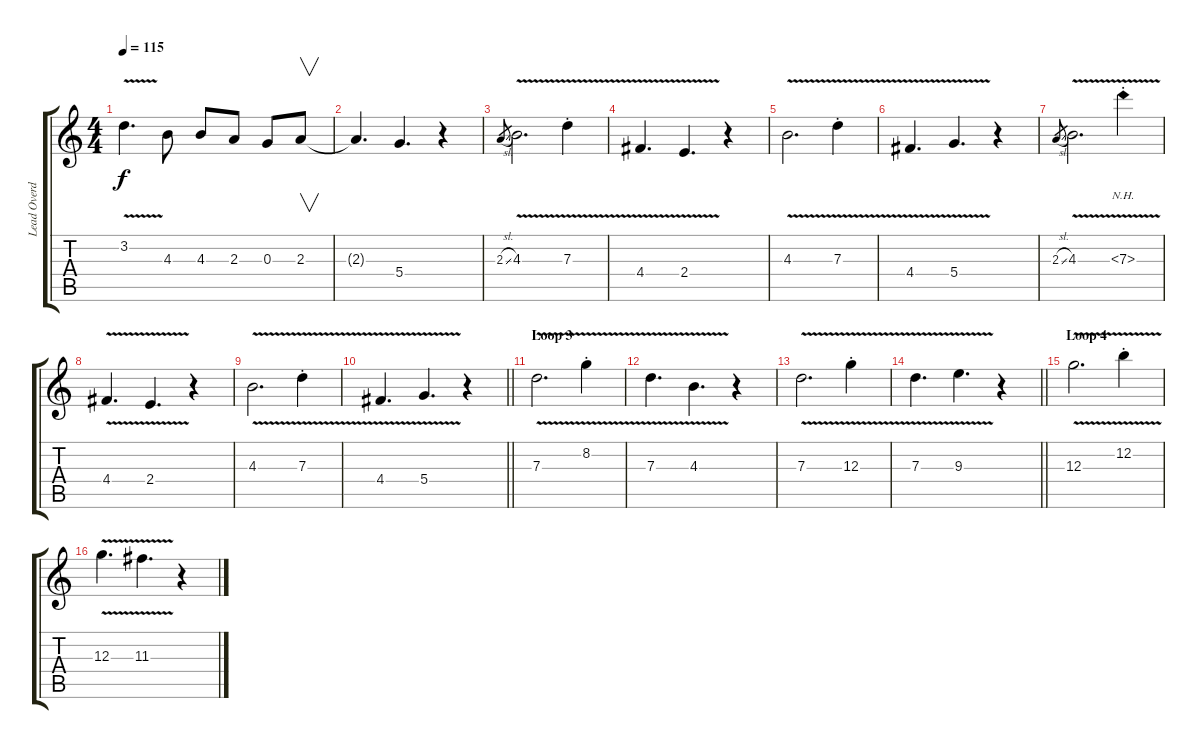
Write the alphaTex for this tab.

\track ("Lead Overdub" "Lead Overd") {instrument electricguitarmuted}
\staff {score tabs}
\tuning (E4 B3 G3 D3 A2 E2) {hide}
\ts (4 4)
\tempo 115
\clef g2
\ks c
3.2{v}.4{d dy f} 4.3.8 4.3.8 2.3.8 0.3.8 2.3.8{v} |
2.3{t}.4{d} 5.4.4{d} r.4 |
2.3{sl}.8{gr} 4.3{v}.2{d} 7.3{v st}.4 |
4.4{v}.4{d} 2.4{v}.4{d} r.4 |
4.3{v}.2{d} 7.3{v st}.4 |
4.4{v}.4{d} 5.4{v}.4{d} r.4 |
2.3{sl}.8{gr} 4.3{v}.2{d} 7.3{nh v st}.4 |
4.4{v}.4{d} 2.4{v}.4{d} r.4 |
4.3{v}.2{d} 7.3{v st}.4 |
\barLineRight lightlight
4.4{v}.4{d} 5.4{v}.4{d} r.4 |
\section ("" "Loop 3 ")
7.3{v}.2{d} 8.2{v st}.4 |
7.3{v}.4{d} 4.3{v}.4{d} r.4 |
7.3{v}.2{d} 12.3{v st}.4 |
\barLineRight lightlight
7.3{v}.4{d} 9.3{v}.4{d} r.4 |
\section ("" "Loop 4")
12.3{v}.2{d} 12.2{v st}.4 |
12.3{v}.4{d} 11.3{v}.4{d} r.4
